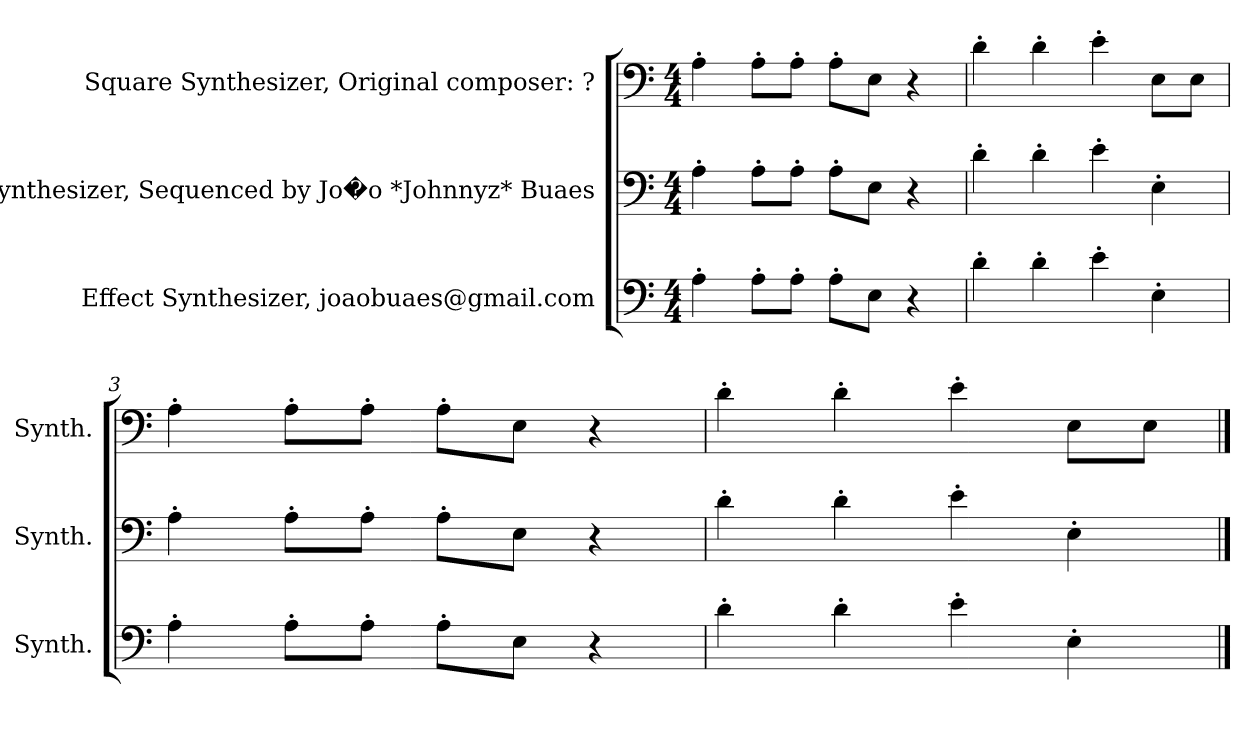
**kern	**kern	**kern
*part3	*part2	*part1
*staff3	*staff2	*staff1
*I"Effect Synthesizer, joaobuaes@gmail.com	*I"Square Synthesizer, Sequenced by Jo�o *Johnnyz* Buaes	*I"Square Synthesizer, Original composer: ?
*I'Synth.	*I'Synth.	*I'Synth.
*clefF4	*clefF4	*clefF4
*k[]	*k[]	*k[]
*M4/4	*M4/4	*M4/4
*MM180	*MM180	*MM180
=1	=1	=1
4A'\	4A'\	4A'\
8A'\L	8A'\L	8A'\L
8A'\J	8A'\J	8A'\J
8A'\L	8A'\L	8A'\L
8E\J	8E\J	8E\J
4r	4r	4r
=2	=2	=2
4d'\	4d'\	4d'\
4d'\	4d'\	4d'\
4e'\	4e'\	4e'\
4E'\	4E'\	8E\L
.	.	8E\J
=3	=3	=3
4A'\	4A'\	4A'\
8A'\L	8A'\L	8A'\L
8A'\J	8A'\J	8A'\J
8A'\L	8A'\L	8A'\L
8E\J	8E\J	8E\J
4r	4r	4r
!!LO:LB:g=z
=4	=4	=4
4d'\	4d'\	4d'\
4d'\	4d'\	4d'\
4e'\	4e'\	4e'\
4E'\	4E'\	8E\L
.	.	8E\J
==	==	==
*-	*-	*-
